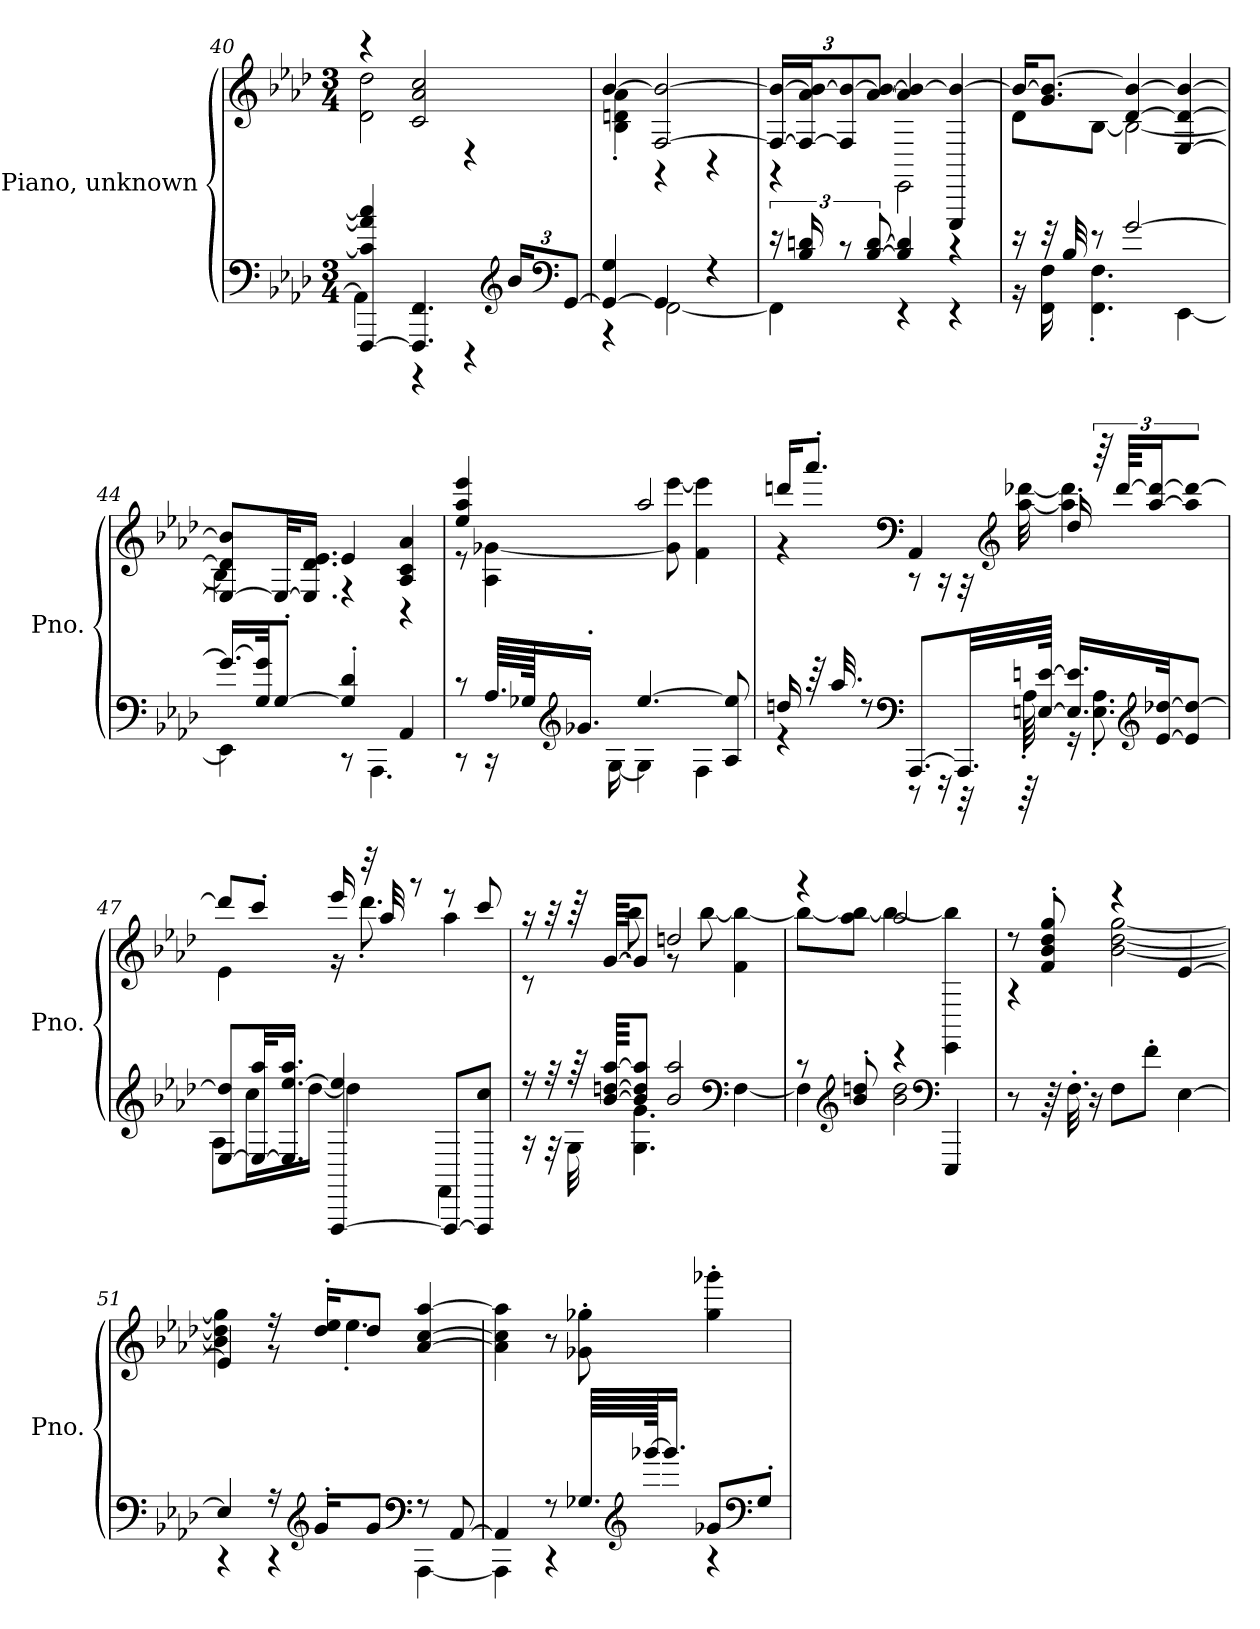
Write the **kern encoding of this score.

**kern	**kern
*part1	*part1
*staff2	*staff1
*I"Piano, unknown	*
*I'Pno.	*
*clefF4	*clefG2
*k[b-e-a-d-]	*k[b-e-a-d-]
*M3/4	*M3/4
=40	=40
*^	*^
[4FFF/ 4c/] 4a-/] 4cc/]	4AA-\]	4r	2d-\ 2dd-\
4.FFF/] 4.FF/	4r	2c/ 2a-/ 2cc/	.
.	4r	.	4r
*clefG2	*	*	*
*Xbrackettup	*	*	*
24b-/KL	.	.	.
*clefF4	*	*	*
[12GG/J	.	.	.
=41	=41	=41	=41
4GG/_ 4G/	4r	[4b-/	4B-\' 4dn\' 4a-\'
4GG/]	[2FF\	[2F/ 2b-/_	4r
4r	.	.	4r
!!LO:LB:g=z	!!
=42	=42	=42	=42
*brackettup	*	*Xbrackettup	*
24r	4FF\]	24F/_ 24b-/_LL	4r
24B-/ 24dn/	.	24F/_ 24a-/ 24b-/_J	.
12r	.	12F/] 12b-/_	.
[12B-/ [12d/	.	[12a-/ 12b-/_J	.
4B-/] 4d/]	4r	4a-/] 4b-/_	2EE-\
4r	4r	4EEE-/ 4b-/_	.
=43	=43	=43	=43
16r	16r	16b-/KL_	8d-\L
32r	16FF\ 16F\	8.g/ 8.b-/_J	.
32B-/	.	.	.
8r	4.FF\' 4.F\'	.	[8B-\J
[2g/	.	[4d-/ 4b-/_	2B-\_
.	[4EE-\	[4E-/ 4d-/_ 4b-/_	.
=44	=44	=44	=44
16.g/LL_	4EE-\]	8E-/_ 8d-/] 8b-/]L	4B-\]
32G/ 32g/]JK	.	.	.
[8G'/J	.	32E-/KL_	.
.	.	16.E-/] 16.d-/ 16.e-/JJ	.
4G/]' 4d-/'	8r	4e-/	4r
.	4.AAA-\	.	.
4AA-/	.	4A-/ 4c/ 4a-/	4r
!!LO:LB:g=z	!!
=45	=45	=45	=45
8r	8r	4ee-/ 4aa-/ 4eee-/	8r
64.A-/LLLL	16r	.	4A-\ [4g-X\
128G-X/JJK	.	.	.
*clefG2	*	*	*
16.g-X'/JJ	.	.	.
.	[16G-\	.	.
[4.ee-/	4G-\]	2aa-/	.
.	.	.	8g-\] [8eee-\
.	4F\	.	4f\ 4eee-\]
8A-/ 8ee-/]	.	.	.
!!LO:PB:g=z	!!
=46	=46	=46	=46
16ddn/	4r	16dddn/KL	4r
64r	.	8.aaa-'/J	.
32.aa-/	.	.	.
8r	.	.	.
*clefF4	*	*clefF4	*
[8.AAA-/L	8r	4AA-/	8r
.	16r	.	16r
32.AAA-/LL]	32r	.	32r
*	*	*clefG2	*
.	64r	.	[32aa-\ [32ddd-X\
[64En/ [64en/JJJk	64A-'\	.	.
16.E/] 16.e/]LL	16r	16dd-'/	4aa-\] 4ddd-\]
*	*	*brackettup	*
.	8.E\' 8.A-\'	96r	.
.	.	[96ddd-/KKLL	.
.	.	[24aa-/ 24ddd-/_J	.
*clefG2	*	*	*
[32e/ [32dd-X/JK	.	.	.
8e/] 8dd-/_J	.	8aa-/] 8ddd-/_J	.
!!LO:LB:g=z	!!
=47	=47	=47	=47
[8E-/ 8dd-/]L	8A-\L	8ddd-/L]	4e-\
32E-/_ 32aa-/KL	16cc\L	8ccc'/J	.
16.E-/] [16.ee-/ 16.aa-/JJ	.	.	.
.	[16dd-\JJ	.	.
[4FFF/ 4ee-/]	4dd-\]	16eee-/	16r
.	.	32r	8.ddd-'\
.	.	32aa-/	.
.	.	8r	.
8FFF/L_	4FF\	8r	4aa-\
8FFF/] 8cc/J	.	8ccc/	.
=48	=48	=48	=48
16r	16r	16r	8r
32r	32r	32r	.
64r	32G\	64r	.
[64b-/ [64ddn/ [64aa-/KKKL	.	[64g/KKKL	.
8b-/] 8dd/] 8aa-/]J	4.G\ 4.g\	8g/J]	8bb-'\
2b-/ 2aa-/	.	2ddn/	8r
.	.	.	[8bb-\
*clefF4	*	*	*
.	[4F\	.	4f\ 4bb-\_
=49	=49	=49	=49
8r	4F\]	4r	8bb-\L_
*clefG2	*	*	*
8b-/' 8ddn/'	.	.	8aa-\ 8bb-\_J
4r	2b-\ 2dd\	2aa-/	4bb-\_
*clefF4	*	*	*
4EEE-/	.	.	4EE-\ 4bb-\]
*v	*v	*	*
!!LO:LB:g=z	!!
=50	=50	=50
8r	8r	4r
64r	8f/' 8b-/' 8dd-/' 8gg/'	.
32.F'\	.	.
16r	.	.
8F\L	4r	[2b-\ [2dd-\ [2gg\
8f'\J	.	.
[4E-\	[4e-/	.
=51	=51	=51
*^	*	*
4E-/]	4r	4e-/]	4b-\] 4dd-\] 4gg\]
16r	4r	16r	8r
*clefG2	*	*	*
16g'/KL	.	16dd-/' 16ee-/'KL	.
8g/J	.	8dd-/J	4.ee-'\
*clefF4	*	*	*
8r	[4AAA-\	[4a-/ [4cc/ [4aa-/	.
[8AA-/	.	.	.
*	*	*v	*v
=52	=52	=52
4AA-/]	4AAA-\]	4a-\] 4cc\] 4aa-\]
8r	4r	8r
64.G-X/LLLL	.	8g-X\' 8gg-X\'
*clefG2	*	*
[128ggg-X/JJK	.	.
16.ggg-/JJ]	.	.
8g-X/L	4r	4gg-\' 4ggg-X\'
*clefF4	*	*
8G-'/J	.	.
*v	*v	*
=	=
*-	*-
